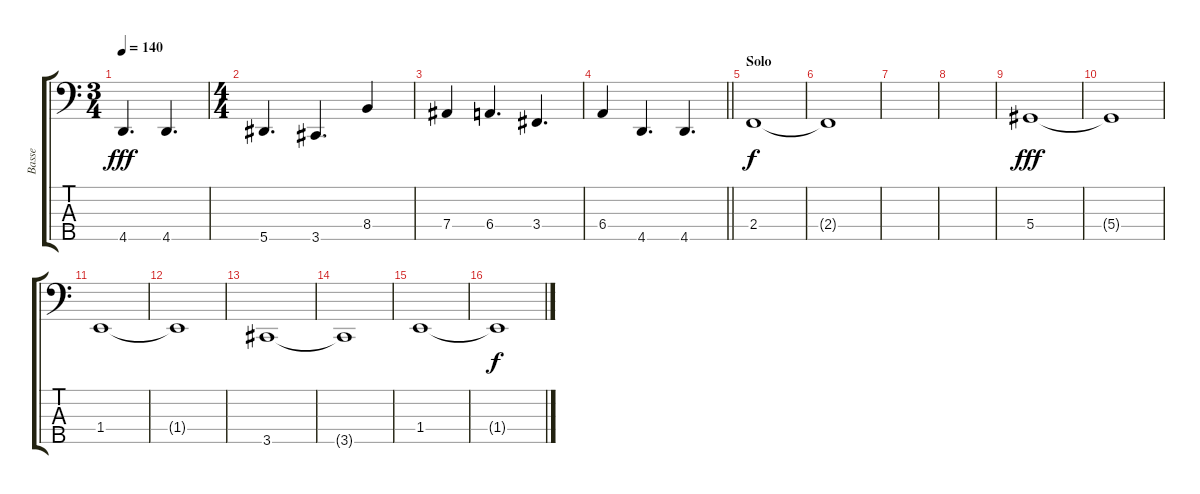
\track ("Basse" "Basse") {instrument electricbasspick}
\staff {score tabs}
\tuning (Gb2 Db2 Ab1 Eb1 Bb0) {hide}
\ts (3 4)
\tempo 140
\clef f4
\ks c
4.5.4{d dy fff} 4.5.4{d} |
\ts (4 4)
5.5.4{d} 3.5.4{d} 8.4.4 |
7.4.4 6.4.4{d} 3.4.4{d} |
\barLineRight lightlight
6.4.4 4.5.4{d} 4.5.4{d} |
\section ("" "Solo")
2.4.1{dy f} |
2.4{t}.1 |
|
|
5.4.1{dy fff} |
5.4{t}.1 |
1.4.1 |
1.4{t}.1 |
3.5.1 |
3.5{t}.1 |
1.4.1 |
1.4{t}.1{dy f}
